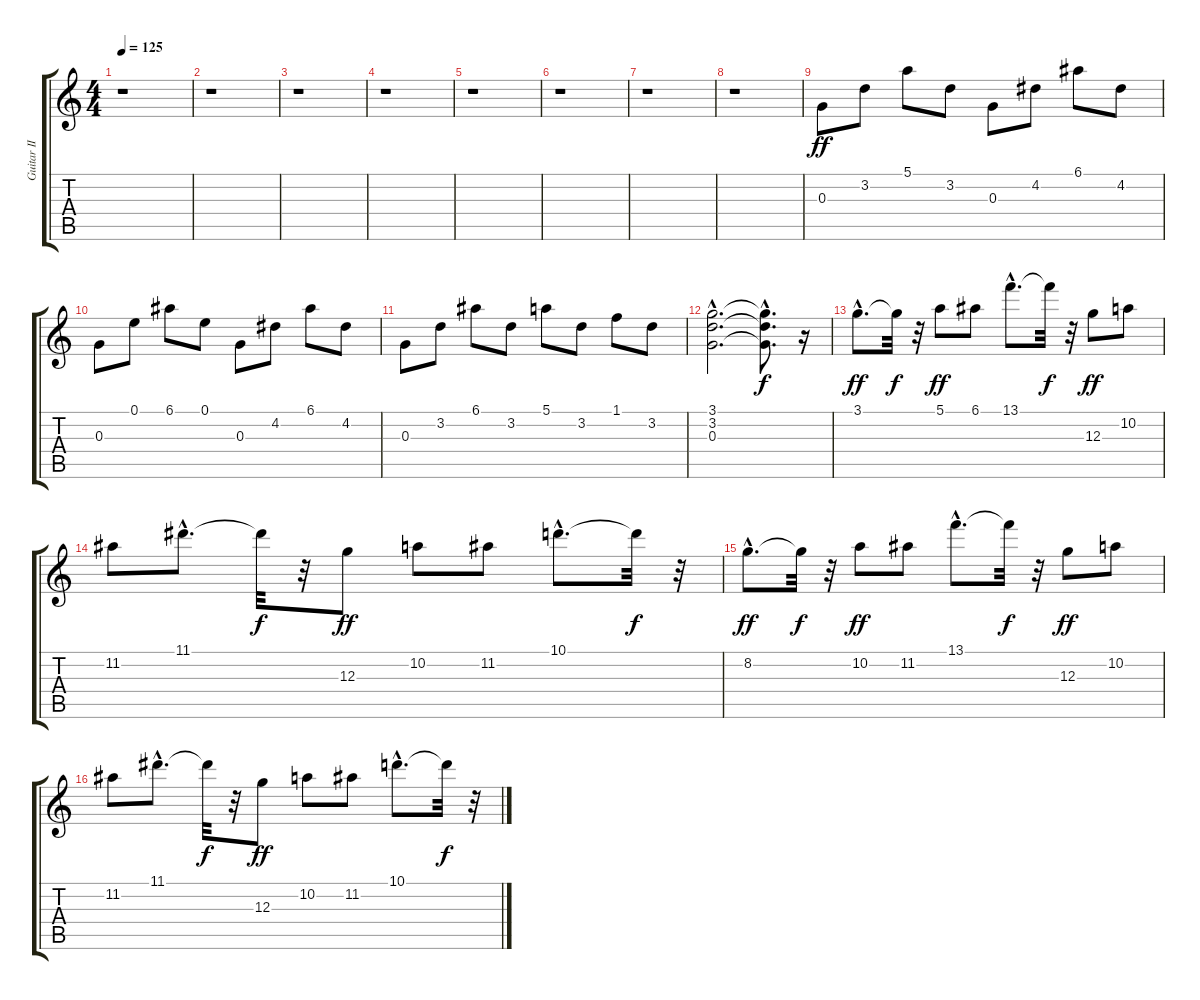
\track ("Guitar II" "Guitar II") {instrument electricguitarclean}
\staff {score tabs}
\tuning (E4 B3 G3 D3 A2 E2) {hide}
\ts (4 4)
\tempo 125
\clef g2
\ks c
r.1{dy f} |
r.1 |
r.1 |
r.1 |
r.1 |
r.1 |
r.1 |
r.1 |
0.3.8{dy ff instrument overdrivenguitar} 3.2.8 5.1.8 3.2.8 0.3.8 4.2.8 6.1.8 4.2.8 |
0.3.8 0.1.8 6.1.8 0.1.8 0.3.8 4.2.8 6.1.8 4.2.8 |
0.3.8 3.2.8 6.1.8 3.2.8 5.1.8 3.2.8 1.1.8 3.2.8 |
(3.1{hac} 3.2{hac} 0.3{hac}).2{d} (3.1{hac t} 3.2{hac t} 0.3{hac t}).8{d dy f} r.16 |
3.1{hac}.8{d dy ff} 3.1{t}.32{dy f} r.32 5.1.8{dy ff} 6.1.8 13.1{hac}.8{d} 13.1{t}.32{dy f} r.32 12.3.8{dy ff} 10.2.8 |
11.2.8 11.1{hac}.8{d} 11.1{t}.32{dy f} r.32 12.3.8{dy ff} 10.2.8 11.2.8 10.1{hac}.8{d} 10.1{t}.32{dy f} r.32 |
8.2{hac}.8{d dy ff} 8.2{t}.32{dy f} r.32 10.2.8{dy ff} 11.2.8 13.1{hac}.8{d} 13.1{t}.32{dy f} r.32 12.3.8{dy ff} 10.2.8 |
11.2.8 11.1{hac}.8{d} 11.1{t}.32{dy f} r.32 12.3.8{dy ff} 10.2.8 11.2.8 10.1{hac}.8{d} 10.1{t}.32{dy f} r.32
